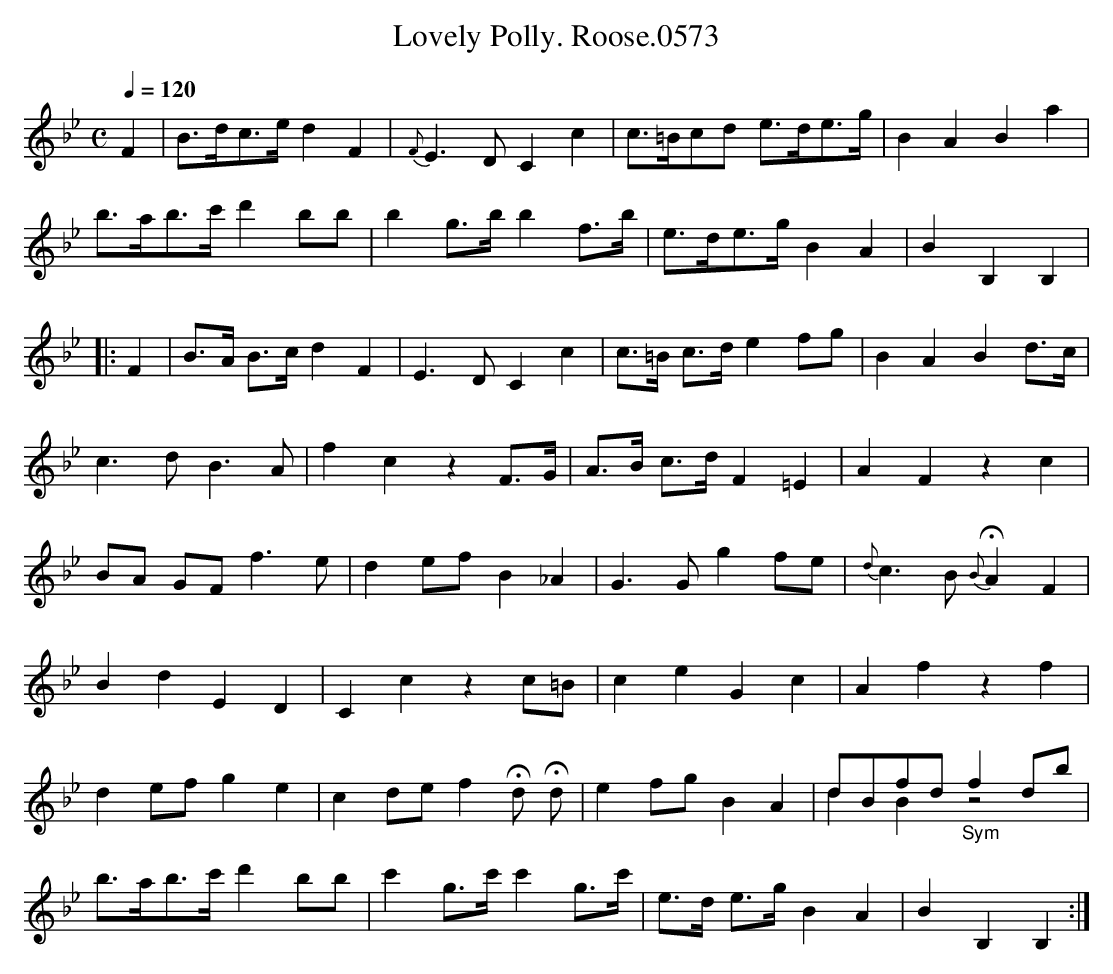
X:1
T:Lovely Polly. Roose.0573
M:C
L:1/8
Q:1/4=120
K:Bb
F2 | B>dc>e d2 F2 | {F}E3 D C2 c2 | c>=Bcd e>de>g | B2 A2 B2 a2 |
b>ab>c' d'2 bb | b2 g>b b2 f>b | e>de>g B2 A2 | B2 B,2 B,2 |
|: F2 |B>A B>c d2 F2 | E3 D C2 c2 | c>=B c>d e2 fg | B2 A2 B2 d>c |
c3 d B3 A | f2 c2 z2 F>G | A>B c>d F2 =E2 | A2 F2 z2 c2 |
BA GF f3 e | d2 ef B2 _A2 | G3 G g2 fe | {d}c3 B {B}!fermata!A2 F2 |
B2 d2 E2 D2 | C2 c2 z2 c=B | c2 e2 G2 c2 | A2 f2 z2 f2 |
d2 ef g2 e2 | c2 de f2 !fermata!d !fermata!d | e2 fg B2 A2 | dBfd f2 db & d2 B2 "_Sym"z4 |
b>ab>c' d'2 bb | c'2 g>c' c'2 g>c' | e>d e>g B2 A2 | B2 B,2 B,2 :|
